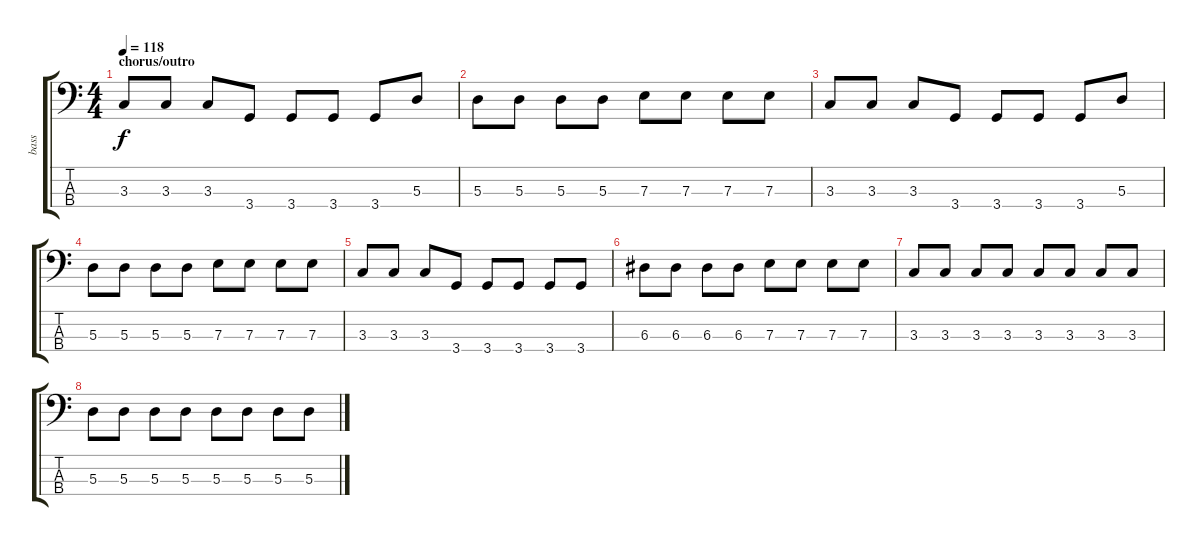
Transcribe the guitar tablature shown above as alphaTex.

\track ("bass" "bass") {instrument electricbasspick}
\staff {score tabs}
\tuning (G2 D2 A1 E1) {hide}
\ts (4 4)
\section ("" "chorus/outro")
\tempo 118
\clef f4
\ks c
3.3.8{dy f} 3.3.8 3.3.8 3.4.8 3.4.8 3.4.8 3.4.8 5.3.8 |
5.3.8 5.3.8 5.3.8 5.3.8 7.3.8 7.3.8 7.3.8 7.3.8 |
3.3.8 3.3.8 3.3.8 3.4.8 3.4.8 3.4.8 3.4.8 5.3.8 |
5.3.8 5.3.8 5.3.8 5.3.8 7.3.8 7.3.8 7.3.8 7.3.8 |
3.3.8 3.3.8 3.3.8 3.4.8 3.4.8 3.4.8 3.4.8 3.4.8 |
6.3.8 6.3.8 6.3.8 6.3.8 7.3.8 7.3.8 7.3.8 7.3.8 |
3.3.8 3.3.8 3.3.8 3.3.8 3.3.8 3.3.8 3.3.8 3.3.8 |
5.3.8 5.3.8 5.3.8 5.3.8 5.3.8 5.3.8 5.3.8 5.3.8
